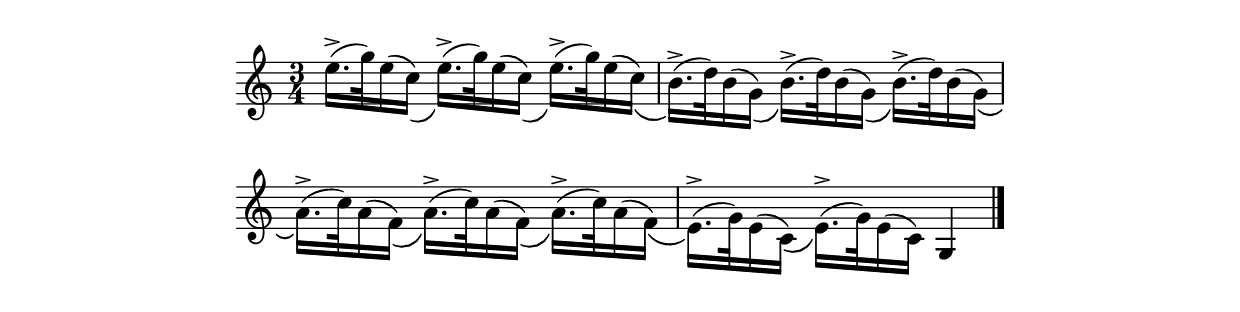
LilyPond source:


\version "2.18.2"

\header {
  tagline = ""
}

\paper {
  line-width = 130\mm
  ragged-bottom = ##t
  print-page-number = ##f
  ragged-last = ##f
}


\layout {
  indent = 0\cm
  \context {
    \Score
    \omit BarNumber
  }
}

\relative c'' {
  \time 3/4
  \key c \major
  \override Stem.direction = #DOWN
  \override PhrasingSlur.outside-staff-priority = #500
  e16.(\accent g32) e16( c)_\(
  e16.(\accent\) g32) e16( c)_\(
  e16.(\accent\) g32) e16( c)_\(
  | \noBreak
  b16.(\accent\) d32) b16( g)_\(
  b16.(\accent\) d32) b16( g)_\(
  b16.(\accent\) d32) b16( g)_\(
  | \break
  a16.(\accent\) c32) a16( f)_\(
  a16.(\accent\) c32) a16( f)_\(
  a16.(\accent\) c32) a16( f)_\(
  |
  e16.(\accent\) g32) e16( c)_\(
  e16.(\accent\) g32) e16( c)
  \override Stem.direction = #UP
  g4
  \bar "|."
}


